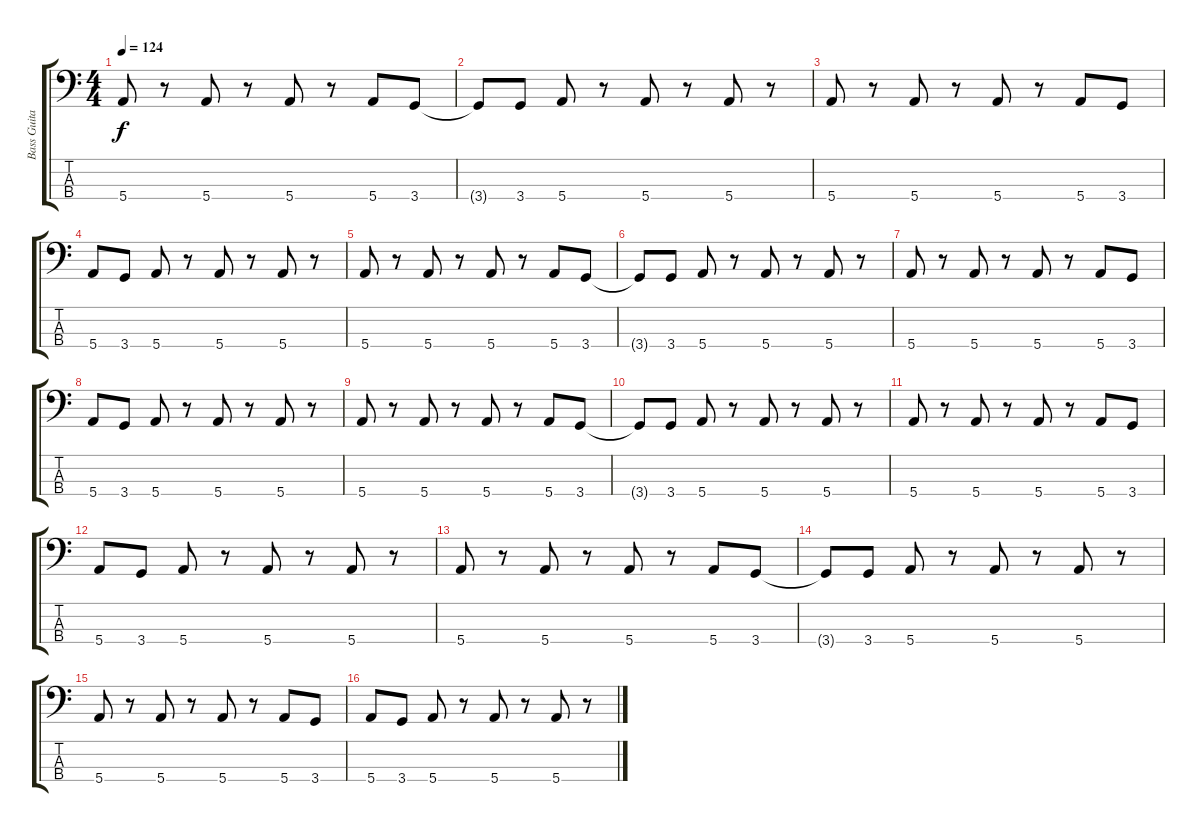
\track ("Bass Guitar" "Bass Guita") {instrument slapbass1}
\staff {score tabs}
\tuning (G2 D2 A1 E1) {hide}
\ts (4 4)
\tempo 124
\clef f4
\ks c
5.4.8{dy f} r.8 5.4.8 r.8 5.4.8 r.8 5.4.8 3.4.8 |
3.4{t}.8 3.4.8 5.4.8 r.8 5.4.8 r.8 5.4.8 r.8 |
5.4.8 r.8 5.4.8 r.8 5.4.8 r.8 5.4.8 3.4.8 |
5.4.8 3.4.8 5.4.8 r.8 5.4.8 r.8 5.4.8 r.8 |
5.4.8 r.8 5.4.8 r.8 5.4.8 r.8 5.4.8 3.4.8 |
3.4{t}.8 3.4.8 5.4.8 r.8 5.4.8 r.8 5.4.8 r.8 |
5.4.8 r.8 5.4.8 r.8 5.4.8 r.8 5.4.8 3.4.8 |
5.4.8 3.4.8 5.4.8 r.8 5.4.8 r.8 5.4.8 r.8 |
5.4.8 r.8 5.4.8 r.8 5.4.8 r.8 5.4.8 3.4.8 |
3.4{t}.8 3.4.8 5.4.8 r.8 5.4.8 r.8 5.4.8 r.8 |
5.4.8 r.8 5.4.8 r.8 5.4.8 r.8 5.4.8 3.4.8 |
5.4.8 3.4.8 5.4.8 r.8 5.4.8 r.8 5.4.8 r.8 |
5.4.8 r.8 5.4.8 r.8 5.4.8 r.8 5.4.8 3.4.8 |
3.4{t}.8 3.4.8 5.4.8 r.8 5.4.8 r.8 5.4.8 r.8 |
5.4.8 r.8 5.4.8 r.8 5.4.8 r.8 5.4.8 3.4.8 |
5.4.8 3.4.8 5.4.8 r.8 5.4.8 r.8 5.4.8 r.8
